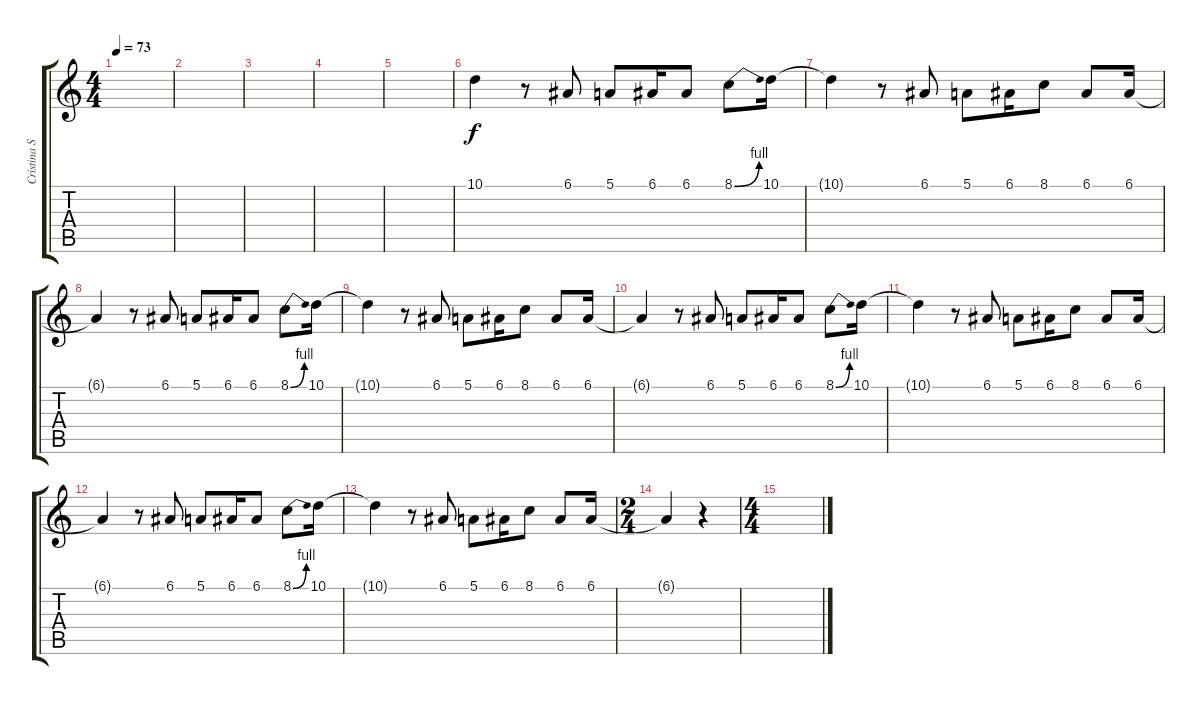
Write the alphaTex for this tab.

\track ("Cristina Scabbia" "Cristina S") {instrument lead2sawtooth}
\staff {score tabs}
\tuning (E4 B3 G3 D3 A2 E2) {hide}
\ts (4 4)
\tempo 73
\clef g2
\ks c
|
|
|
|
|
10.1.4 r.8 6.1.8 5.1.8 6.1.16 6.1.8 8.1{be (bend 0 0 60 4)}.8 10.1.16 |
10.1{t}.4 r.8 6.1.8 5.1.8 6.1.16 8.1.8 6.1.8 6.1.16 |
6.1{t}.4 r.8 6.1.8 5.1.8 6.1.16 6.1.8 8.1{be (bend 0 0 60 4)}.8 10.1.16 |
10.1{t}.4 r.8 6.1.8 5.1.8 6.1.16 8.1.8 6.1.8 6.1.16 |
6.1{t}.4 r.8 6.1.8 5.1.8 6.1.16 6.1.8 8.1{be (bend 0 0 60 4)}.8 10.1.16 |
10.1{t}.4 r.8 6.1.8 5.1.8 6.1.16 8.1.8 6.1.8 6.1.16 |
6.1{t}.4 r.8 6.1.8 5.1.8 6.1.16 6.1.8 8.1{be (bend 0 0 60 4)}.8 10.1.16 |
10.1{t}.4 r.8 6.1.8 5.1.8 6.1.16 8.1.8 6.1.8 6.1.16 |
\ts (2 4)
6.1{t}.4 r.4 |
\ts (4 4)
